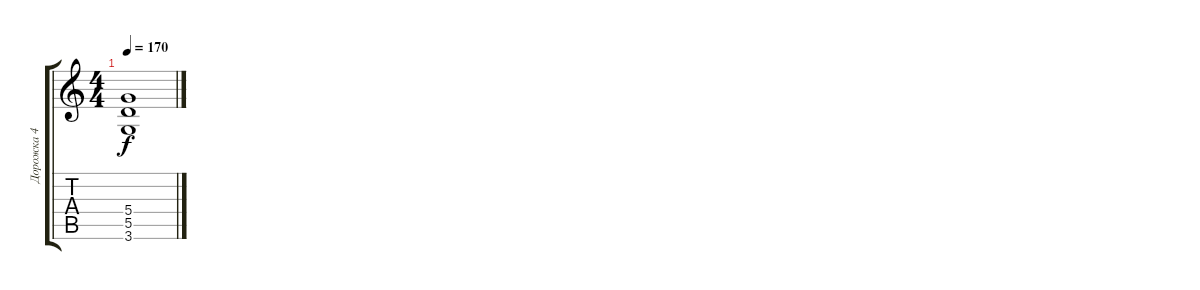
\track ("Дорожка 4" "Дорожка 4") {instrument overdrivenguitar}
\staff {score tabs}
\tuning (E4 B3 G3 D3 A2 E2) {hide}
\ts (4 4)
\tempo 170
\clef g2
\ks c
(5.4 5.5 3.6).1{dy f}
